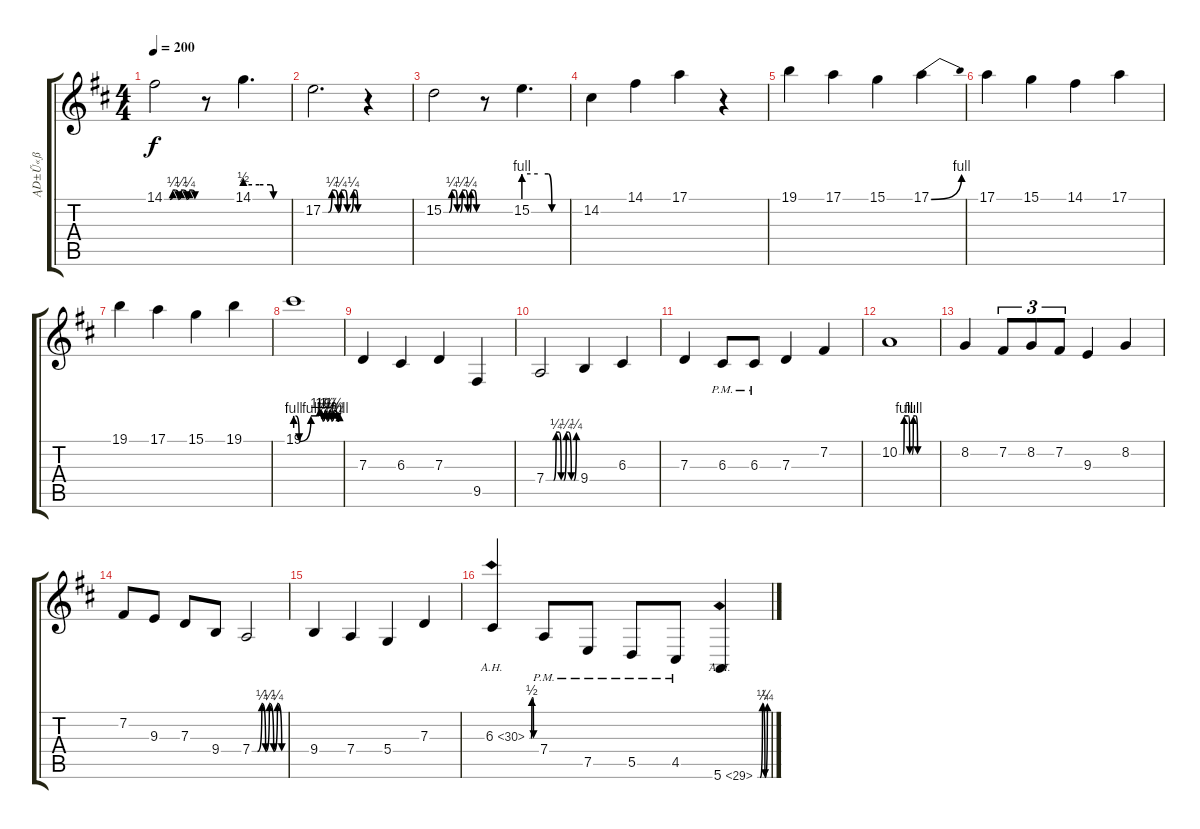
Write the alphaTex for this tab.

\track ("ĄD±Ű«ß" "ĄD±Ű«ß") {instrument acousticgrandpiano}
\staff {score tabs}
\tuning (E4 B3 G3 D3 A2 E2) {hide}
\ts (4 4)
\tempo 200
\clef g2
\ks d
14.1{be (custom 0 0 10 0 15 1 20 1 25 0 30 1 35 1 40 0 45 1 50 1 55 0 60 0)}.2{dy f} r.8 14.1{be (custom 0 2 20 2 36 2 40 0 60 0)}.4{d} |
17.2{be (custom 0 0 9 0 15 1 20 1 25 0 30 1 36 1 40 0 45 0 50 1 54 1 57 0 60 0)}.2{d} r.4 |
15.2{be (custom 0 0 10 0 15 1 21 1 25 0 30 0 34 1 40 1 44 0 48 0 50 1 55 1 60 0)}.2 r.8 15.2{be (custom 0 4 20 4 35 4 40 0 60 0)}.4{d} |
14.2.4 14.1.4 17.1.4 r.4 |
19.1.4 17.1.4 15.1.4 17.1{be (bend 0 0 60 4)}.4 |
17.1.4 15.1.4 14.1.4 17.1.4 |
19.1.4 17.1.4 15.1.4 19.1.4 |
19.1{be (custom 0 4 5 0 21 4 30 4 33 5 37 3 40 5 43 3 46 5 49 3 52 5 57 3 60 4)}.1 |
7.3.4 6.3.4 7.3.4 9.5.4 |
7.4{be (custom 0 0 15 0 20 1 26 1 30 0 35 0 40 1 45 1 50 0 55 0 60 1)}.2 9.4.4 6.3.4 |
7.3.4 6.3{pm}.8 6.3{pm}.8 7.3.4 7.2.4 |
10.2{be (custom 0 0 6 0 8 4 15 4 17 0 21 0 23 4 27 4 30 0 35 0 45 0 60 0)}.1 |
8.2.4 7.2.8{tu (3 2)} 8.2.8{tu (3 2)} 7.2.8{tu (3 2)} 9.3.4 8.2.4 |
7.2.8 9.3.8 7.3.8 9.4.8 7.4{be (custom 0 0 10 0 18 1 25 0 32 1 40 0 47 1 55 0 60 0)}.2 |
9.4.4 7.4.4 5.4.4 7.3.4 |
6.3{be (custom 0 0 15 0 21 2 30 2 36 0 60 0) ah 24}.4 7.4{pm}.8 7.5{pm}.8 5.5{pm}.8 4.5{pm}.8 5.6{be (custom 0 0 15 0 30 1 45 0 60 1) ah 24}.4
